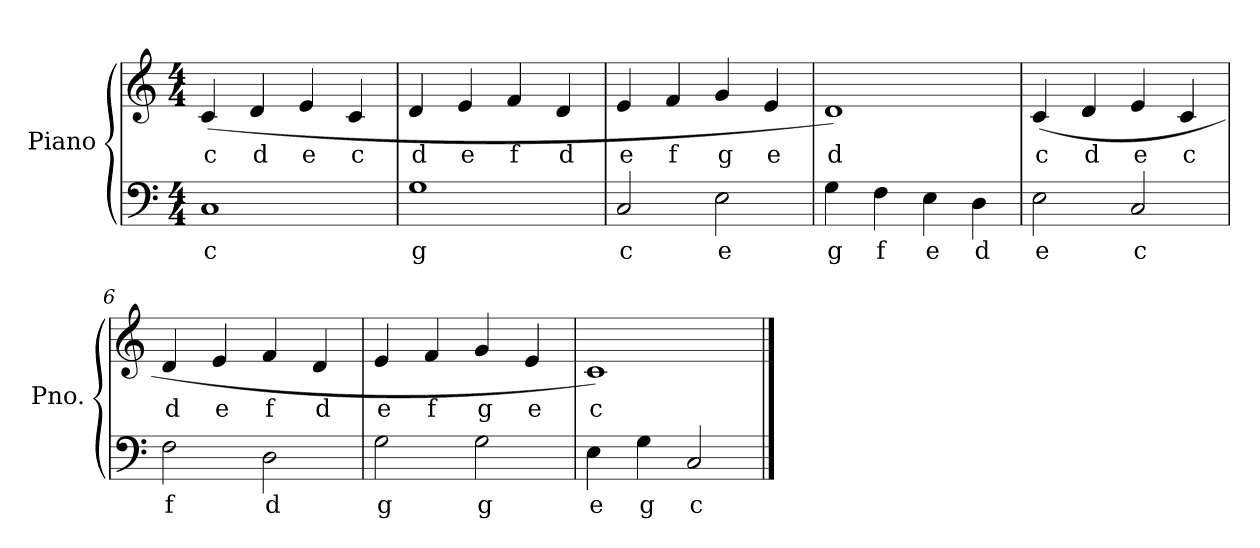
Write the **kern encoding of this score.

**kern	**text	**kern	**text
*part1	*part1	*part1	*part1
*staff2	*staff2	*staff1	*staff1
*I"Piano	*	*	*
*I'Pno.	*	*	*
*clefF4	*	*clefG2	*
*k[]	*	*k[]	*
*M4/4	*	*M4/4	*
=1	=1	=1	=1
1C	c	(4c/	c
.	.	4d/	d
.	.	4e/	e
.	.	4c/	c
=2	=2	=2	=2
1G	g	4d/	d
.	.	4e/	e
.	.	4f/	f
.	.	4d/	d
=3	=3	=3	=3
2C/	c	4e/	e
.	.	4f/	f
2E\	e	4g/	g
.	.	4e/	e
=4	=4	=4	=4
4G\	g	1d)	d
4F\	f	.	.
4E\	e	.	.
4D\	d	.	.
=5	=5	=5	=5
2E\	e	(4c/	c
.	.	4d/	d
2C/	c	4e/	e
.	.	4c/	c
=6	=6	=6	=6
2F\	f	4d/	d
.	.	4e/	e
2D\	d	4f/	f
.	.	4d/	d
=7	=7	=7	=7
2G\	g	4e/	e
.	.	4f/	f
2G\	g	4g/	g
.	.	4e/	e
=8	=8	=8	=8
4E\	e	1c)	c
4G\	g	.	.
2C/	c	.	.
==	==	==	==
*-	*-	*-	*-
